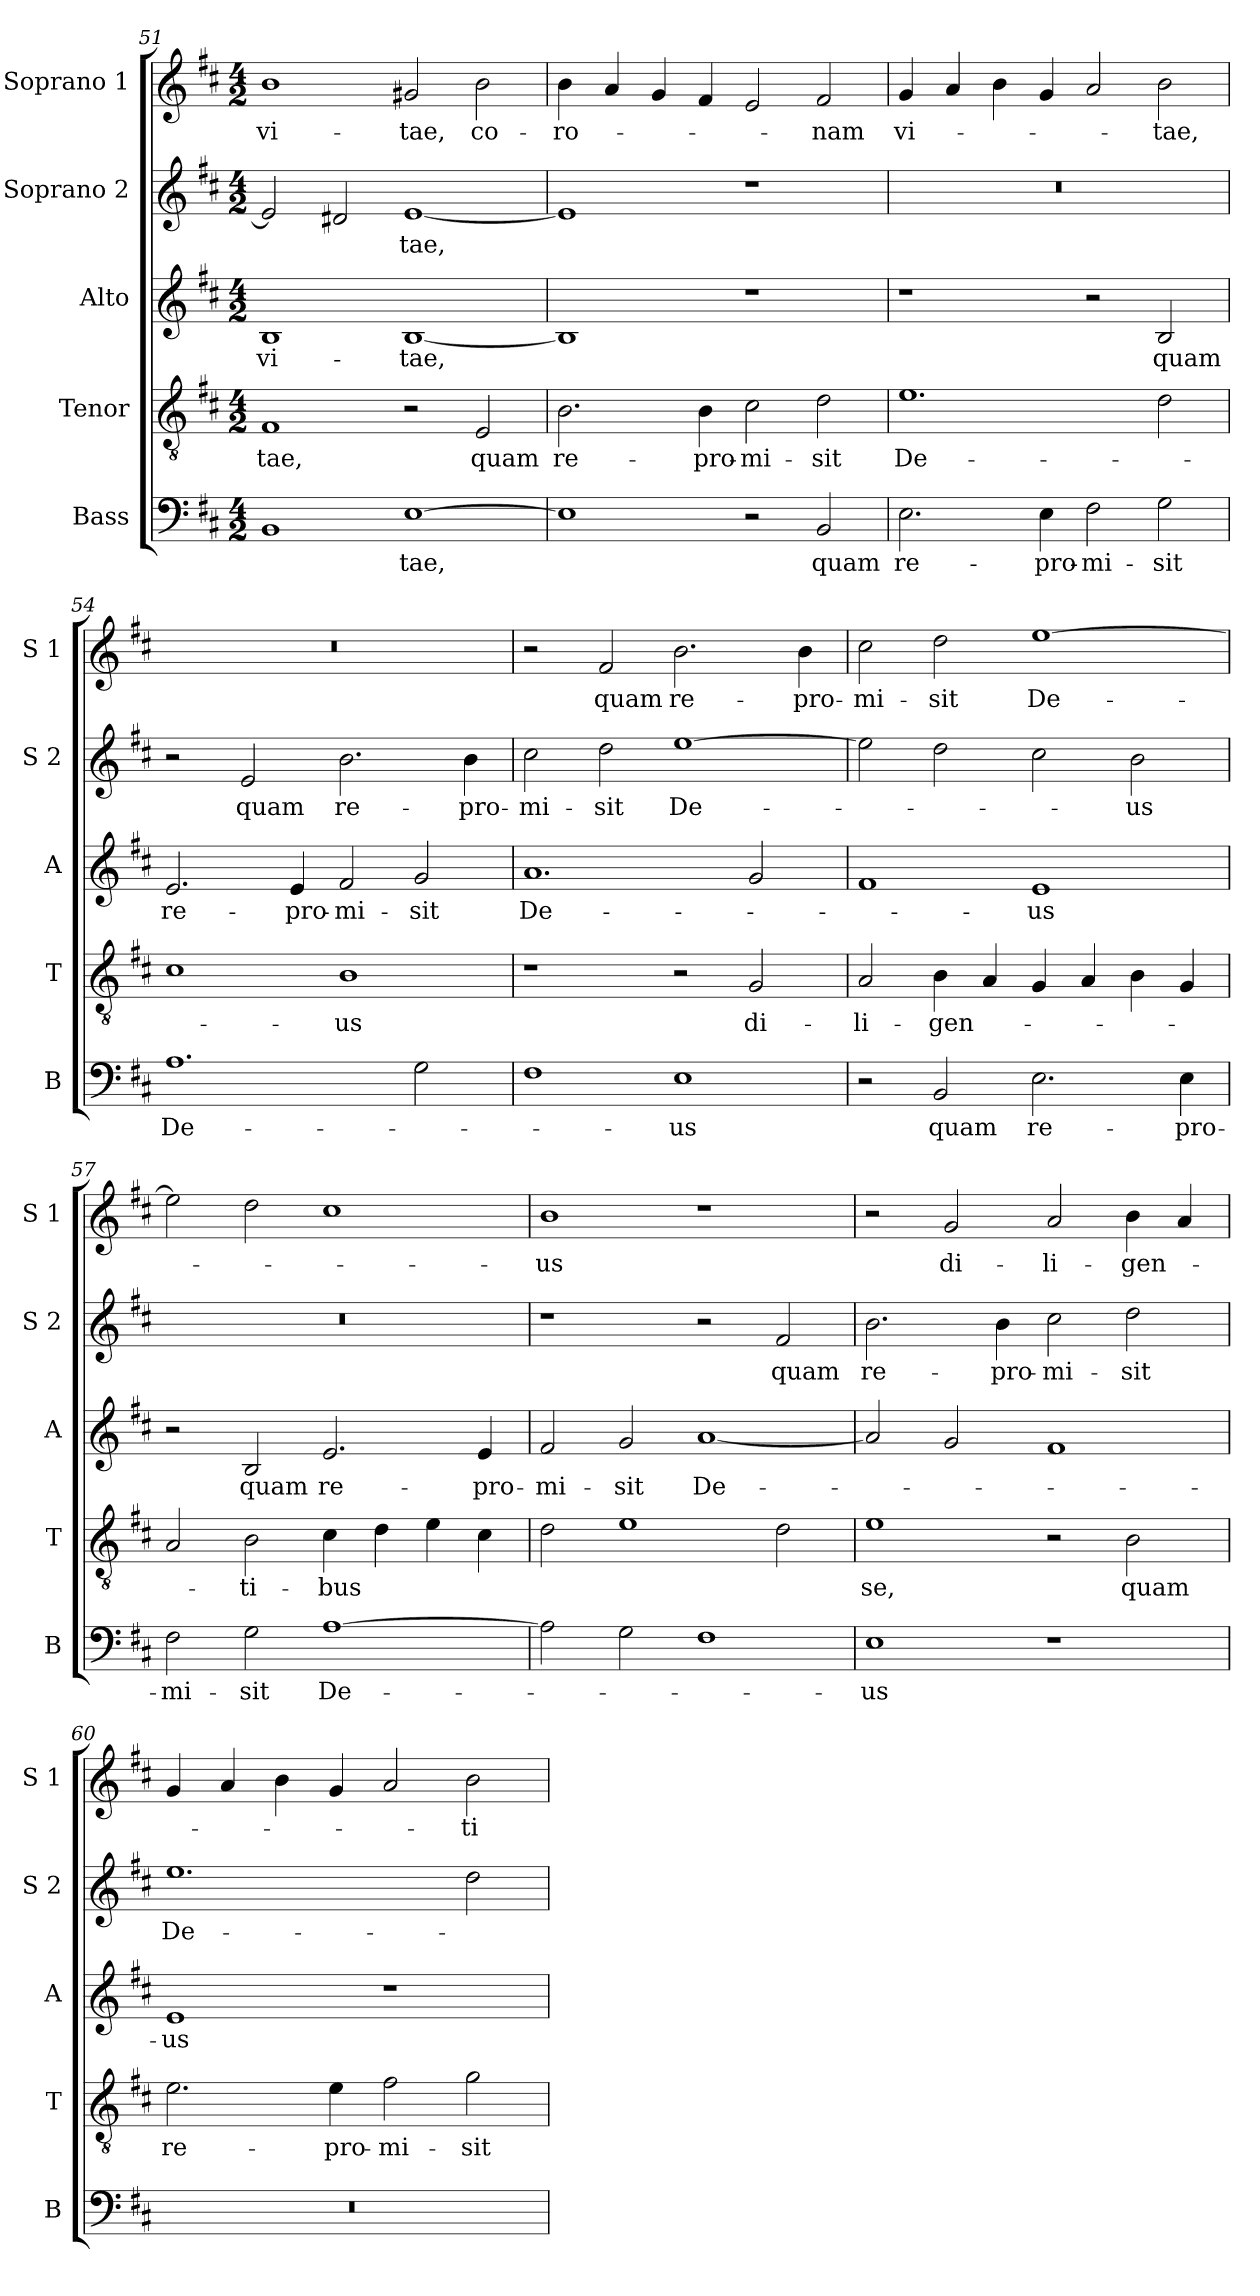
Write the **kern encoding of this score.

**kern	**text	**kern	**text	**kern	**text	**kern	**text	**kern	**text
*part5	*part5	*part4	*part4	*part3	*part3	*part2	*part2	*part1	*part1
*staff5	*staff5	*staff4	*staff4	*staff3	*staff3	*staff2	*staff2	*staff1	*staff1
*I"Bass	*	*I"Tenor	*	*I"Alto	*	*I"Soprano 2	*	*I"Soprano 1	*
*I'B	*	*I'T	*	*I'A	*	*I'S 2	*	*I'S 1	*
*clefF4	*	*clefGv2	*	*clefG2	*	*clefG2	*	*clefG2	*
*k[f#c#]	*	*k[f#c#]	*	*k[f#c#]	*	*k[f#c#]	*	*k[f#c#]	*
*D:	*	*D:	*	*D:	*	*D:	*	*D:	*
*M4/2	*	*M4/2	*	*M4/2	*	*M4/2	*	*M4/2	*
=51	=51	=51	=51	=51	=51	=51	=51	=51	=51
!	!	!	!LO:LY:b	!	!LO:LY:b	!	!	!	!LO:LY:b
1BB	.	1F#	-tae,	1B	vi-	2e/]	.	1b	vi-
.	.	.	.	.	.	2d#X/	.	.	.
!	!LO:LY:b	!	!	!	!LO:LY:b	!	!LO:LY:b	!	!LO:LY:b
[1E	-tae,	2r	.	[1B	-tae,	[1e	-tae,	2g#X/	-tae,
!	!	!	!LO:LY:b	!	!	!	!	!	!LO:LY:b
.	.	2E/	quam	.	.	.	.	2b\	co-
=52	=52	=52	=52	=52	=52	=52	=52	=52	=52
!	!	!	!LO:LY:b	!	!	!	!	!	!LO:LY:b
1E]	.	2.B\	re-	1B]	.	1e]	.	4b\	-ro-
.	.	.	.	.	.	.	.	4a/	.
.	.	.	.	.	.	.	.	4g/	.
!	!	!	!LO:LY:b	!	!	!	!	!	!
.	.	4B\	-pro-	.	.	.	.	4f#/	.
!	!	!	!LO:LY:b	!	!	!	!	!	!
2r	.	2c#\	-mi-	1r	.	1r	.	2e/	.
!	!LO:LY:b	!	!LO:LY:b	!	!	!	!	!	!LO:LY:b
2BB/	quam	2d\	-sit	.	.	.	.	2f#/	-nam
=53	=53	=53	=53	=53	=53	=53	=53	=53	=53
!	!LO:LY:b	!	!LO:LY:b	!	!	!	!	!	!LO:LY:b
2.E\	re-	1.e	De-	1r	.	0r	.	4g/	vi-
.	.	.	.	.	.	.	.	4a/	.
.	.	.	.	.	.	.	.	4b\	.
!	!LO:LY:b	!	!	!	!	!	!	!	!
4E\	-pro-	.	.	.	.	.	.	4g/	.
!	!LO:LY:b	!	!	!	!	!	!	!	!
2F#\	-mi-	.	.	2r	.	.	.	2a/	.
!	!LO:LY:b	!	!	!	!LO:LY:b	!	!	!	!LO:LY:b
2G\	-sit	2d\	.	2B/	quam	.	.	2b\	-tae,
=54	=54	=54	=54	=54	=54	=54	=54	=54	=54
!	!LO:LY:b	!	!	!	!LO:LY:b	!	!	!	!
1.A	De-	1c#	.	2.e/	re-	2r	.	0r	.
!	!	!	!	!	!	!	!LO:LY:b	!	!
.	.	.	.	.	.	2e/	quam	.	.
!	!	!	!	!	!LO:LY:b	!	!	!	!
.	.	.	.	4e/	-pro-	.	.	.	.
!	!	!	!LO:LY:b	!	!LO:LY:b	!	!LO:LY:b	!	!
.	.	1B	-us	2f#/	-mi-	2.b\	re-	.	.
!	!	!	!	!	!LO:LY:b	!	!	!	!
2G\	.	.	.	2g/	-sit	.	.	.	.
!	!	!	!	!	!	!	!LO:LY:b	!	!
.	.	.	.	.	.	4b\	-pro-	.	.
!!LO:LB:g=z
=55	=55	=55	=55	=55	=55	=55	=55	=55	=55
!	!	!	!	!	!LO:LY:b	!	!LO:LY:b	!	!
1F#	.	1r	.	1.a	De-	2cc#\	-mi-	2r	.
!	!	!	!	!	!	!	!LO:LY:b	!	!LO:LY:b
.	.	.	.	.	.	2dd\	-sit	2f#/	quam
!	!LO:LY:b	!	!	!	!	!	!LO:LY:b	!	!LO:LY:b
1E	-us	2r	.	.	.	[1ee	De-	2.b\	re-
!	!	!	!LO:LY:b	!	!	!	!	!	!
.	.	2G/	di-	2g/	.	.	.	.	.
!	!	!	!	!	!	!	!	!	!LO:LY:b
.	.	.	.	.	.	.	.	4b\	-pro-
=56	=56	=56	=56	=56	=56	=56	=56	=56	=56
!	!	!	!LO:LY:b	!	!	!	!	!	!LO:LY:b
2r	.	2A/	-li-	1f#	.	2ee\]	.	2cc#\	-mi-
!	!LO:LY:b	!	!LO:LY:b	!	!	!	!	!	!LO:LY:b
2BB/	quam	4B\	-gen-	.	.	2dd\	.	2dd\	-sit
.	.	4A/	.	.	.	.	.	.	.
!	!LO:LY:b	!	!	!	!LO:LY:b	!	!	!	!LO:LY:b
2.E\	re-	4G/	.	1e	-us	2cc#\	.	[1ee	De-
.	.	4A/	.	.	.	.	.	.	.
!	!	!	!	!	!	!	!LO:LY:b	!	!
.	.	4B\	.	.	.	2b\	-us	.	.
!	!LO:LY:b	!	!	!	!	!	!	!	!
4E\	-pro-	4G/	.	.	.	.	.	.	.
=57	=57	=57	=57	=57	=57	=57	=57	=57	=57
!	!LO:LY:b	!	!	!	!	!	!	!	!
2F#\	-mi-	2A/	.	2r	.	0r	.	2ee\]	.
!	!LO:LY:b	!	!LO:LY:b	!	!LO:LY:b	!	!	!	!
2G\	-sit	2B\	-ti-	2B/	quam	.	.	2dd\	.
!	!LO:LY:b	!	!LO:LY:b	!	!LO:LY:b	!	!	!	!
[1A	De-	4c#\	-bus	2.e/	re-	.	.	1cc#	.
.	.	4d\	.	.	.	.	.	.	.
.	.	4e\	.	.	.	.	.	.	.
!	!	!	!	!	!LO:LY:b	!	!	!	!
.	.	4c#\	.	4e/	-pro-	.	.	.	.
=58	=58	=58	=58	=58	=58	=58	=58	=58	=58
!	!	!	!	!	!LO:LY:b	!	!	!	!LO:LY:b
2A\]	.	2d\	.	2f#/	-mi-	1r	.	1b	-us
!	!	!	!	!	!LO:LY:b	!	!	!	!
2G\	.	1e	.	2g/	-sit	.	.	.	.
!	!	!	!	!	!LO:LY:b	!	!	!	!
1F#	.	.	.	[1a	De-	2r	.	1r	.
!	!	!	!	!	!	!	!LO:LY:b	!	!
.	.	2d\	.	.	.	2f#/	quam	.	.
=59	=59	=59	=59	=59	=59	=59	=59	=59	=59
!	!LO:LY:b	!	!LO:LY:b	!	!	!	!LO:LY:b	!	!
1E	-us	1e	se,	2a/]	.	2.b\	re-	2r	.
!	!	!	!	!	!	!	!	!	!LO:LY:b
.	.	.	.	2g/	.	.	.	2g/	di-
!	!	!	!	!	!	!	!LO:LY:b	!	!
.	.	.	.	.	.	4b\	-pro-	.	.
!	!	!	!	!	!	!	!LO:LY:b	!	!LO:LY:b
1r	.	2r	.	1f#	.	2cc#\	-mi-	2a/	-li-
!	!	!	!LO:LY:b	!	!	!	!LO:LY:b	!	!LO:LY:b
.	.	2B\	quam	.	.	2dd\	-sit	4b\	-gen-
.	.	.	.	.	.	.	.	4a/	.
=60	=60	=60	=60	=60	=60	=60	=60	=60	=60
!	!	!	!LO:LY:b	!	!LO:LY:b	!	!LO:LY:b	!	!
0r	.	2.e\	re-	1e	-us	1.ee	De-	4g/	.
.	.	.	.	.	.	.	.	4a/	.
.	.	.	.	.	.	.	.	4b\	.
!	!	!	!LO:LY:b	!	!	!	!	!	!
.	.	4e\	-pro-	.	.	.	.	4g/	.
!	!	!	!LO:LY:b	!	!	!	!	!	!
.	.	2f#\	-mi-	1r	.	.	.	2a/	.
!	!	!	!LO:LY:b	!	!	!	!	!	!LO:LY:b
.	.	2g\	-sit	.	.	2dd\	.	2b\	-ti-
=	=	=	=	=	=	=	=	=	=
*-	*-	*-	*-	*-	*-	*-	*-	*-	*-
